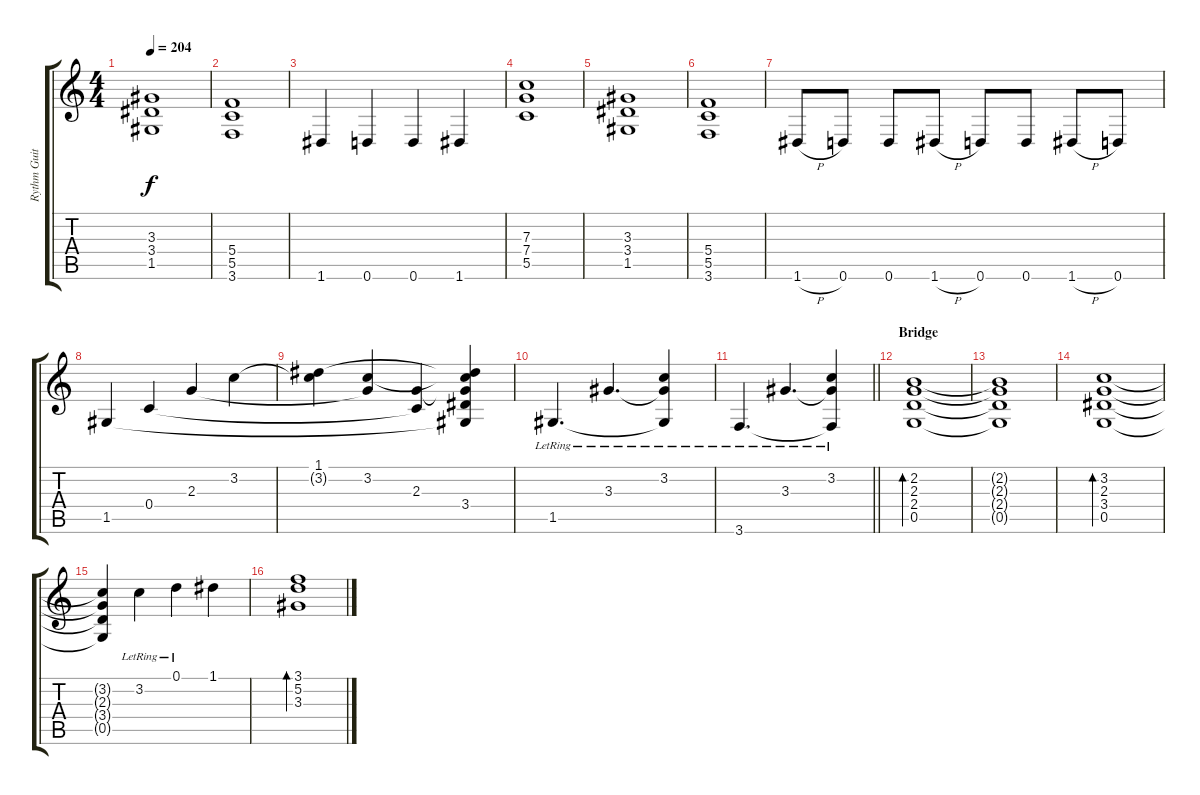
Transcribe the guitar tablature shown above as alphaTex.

\track ("Rythm Guitar I" "Rythm Guit") {instrument distortionguitar}
\staff {score tabs}
\tuning (D4 A3 F3 C3 G2 D2) {hide}
\ts (4 4)
\tempo 204
\clef g2
\ks c
(3.3 3.4 1.5).1{dy f} |
(5.4 5.5 3.6).1 |
1.6.4 0.6.4 0.6.4 1.6.4 |
(7.3 7.4 5.5).1 |
(3.3 3.4 1.5).1 |
(5.4 5.5 3.6).1 |
1.6{h}.8 0.6.8 0.6.8 1.6{h}.8 0.6.8 0.6.8 1.6{h}.8 0.6.8 |
1.5.4{instrument electricguitarmuted} 0.4.4 2.3.4 3.2.4 |
(1.1 3.2{t}).4 (3.2 2.3{t}).4 (2.3 0.4{t}).4 (1.1{t} 3.2{t} 2.3{t} 3.4 1.5{t}).4 |
1.5{lr}.4{d} 3.3{lr}.4{d} (3.2{lr} 3.3{t} 1.5{t}).4 |
\barLineRight lightlight
3.6{lr}.4{d} 3.3{lr}.4{d} (3.2{lr} 3.3{t} 3.6{t}).4 |
\section ("" "Bridge")
(2.2 2.3 2.4 0.5).1{bd 240} |
(2.2{t} 2.3{t} 2.4{t} 0.5{t}).1 |
(3.2 2.3 3.4 0.5).1{bd 240} |
(3.2{t} 2.3{t} 3.4{t} 0.5{t}).4 3.2{lr}.4 0.1{lr}.4 1.1.4 |
(3.1 5.2 3.3).1{bd 240}
